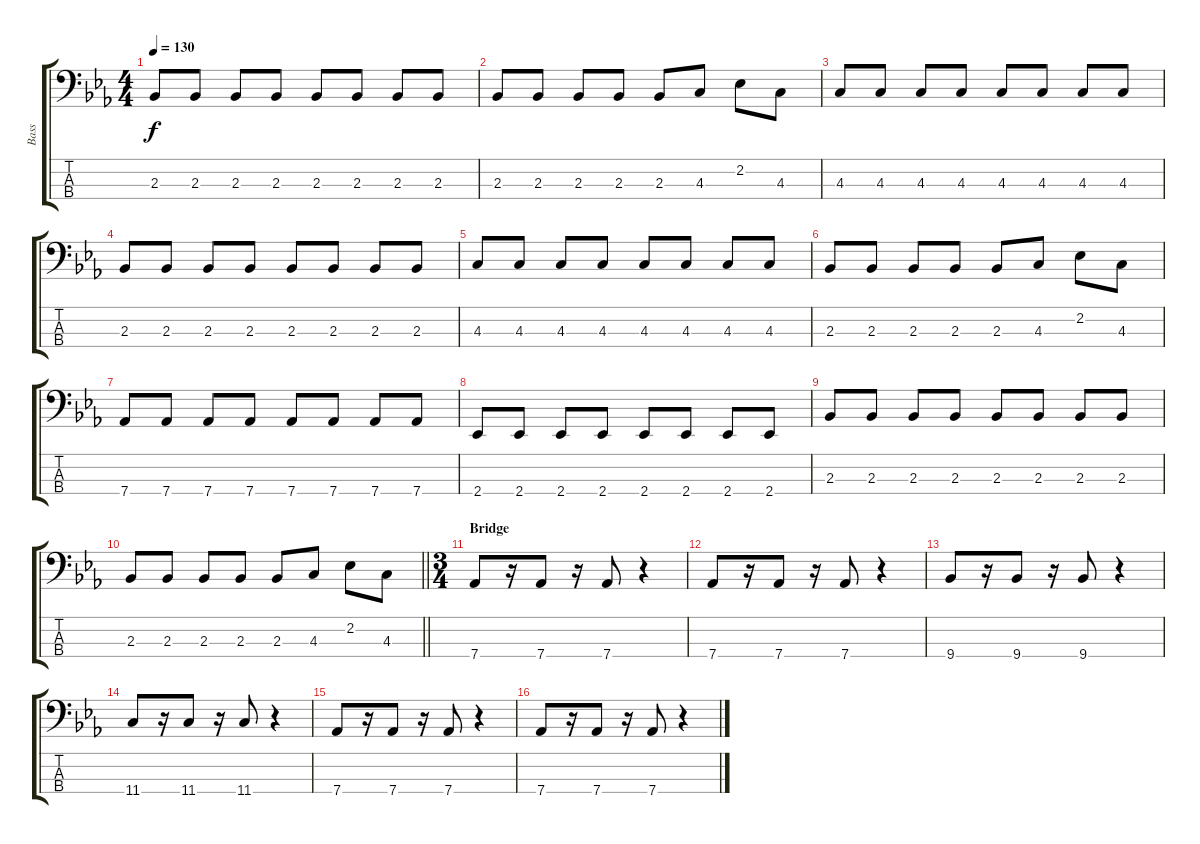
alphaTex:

\track ("Bass" "Bass") {instrument electricbasspick}
\staff {score tabs}
\tuning (Gb2 Db2 Ab1 Db1) {hide}
\ts (4 4)
\tempo 130
\clef f4
\ks eb
2.3.8{dy f} 2.3.8 2.3.8 2.3.8 2.3.8 2.3.8 2.3.8 2.3.8 |
2.3.8 2.3.8 2.3.8 2.3.8 2.3.8 4.3.8 2.2.8 4.3.8 |
4.3.8 4.3.8 4.3.8 4.3.8 4.3.8 4.3.8 4.3.8 4.3.8 |
2.3.8 2.3.8 2.3.8 2.3.8 2.3.8 2.3.8 2.3.8 2.3.8 |
4.3.8 4.3.8 4.3.8 4.3.8 4.3.8 4.3.8 4.3.8 4.3.8 |
2.3.8 2.3.8 2.3.8 2.3.8 2.3.8 4.3.8 2.2.8 4.3.8 |
7.4.8 7.4.8 7.4.8 7.4.8 7.4.8 7.4.8 7.4.8 7.4.8 |
2.4.8 2.4.8 2.4.8 2.4.8 2.4.8 2.4.8 2.4.8 2.4.8 |
2.3.8 2.3.8 2.3.8 2.3.8 2.3.8 2.3.8 2.3.8 2.3.8 |
\barLineRight lightlight
2.3.8 2.3.8 2.3.8 2.3.8 2.3.8 4.3.8 2.2.8 4.3.8 |
\ts (3 4)
\section ("" "Bridge")
7.4.8 r.16 7.4.8 r.16 7.4.8 r.4 |
7.4.8 r.16 7.4.8 r.16 7.4.8 r.4 |
9.4.8 r.16 9.4.8 r.16 9.4.8 r.4 |
11.4.8 r.16 11.4.8 r.16 11.4.8 r.4 |
7.4.8 r.16 7.4.8 r.16 7.4.8 r.4 |
7.4.8 r.16 7.4.8 r.16 7.4.8 r.4
